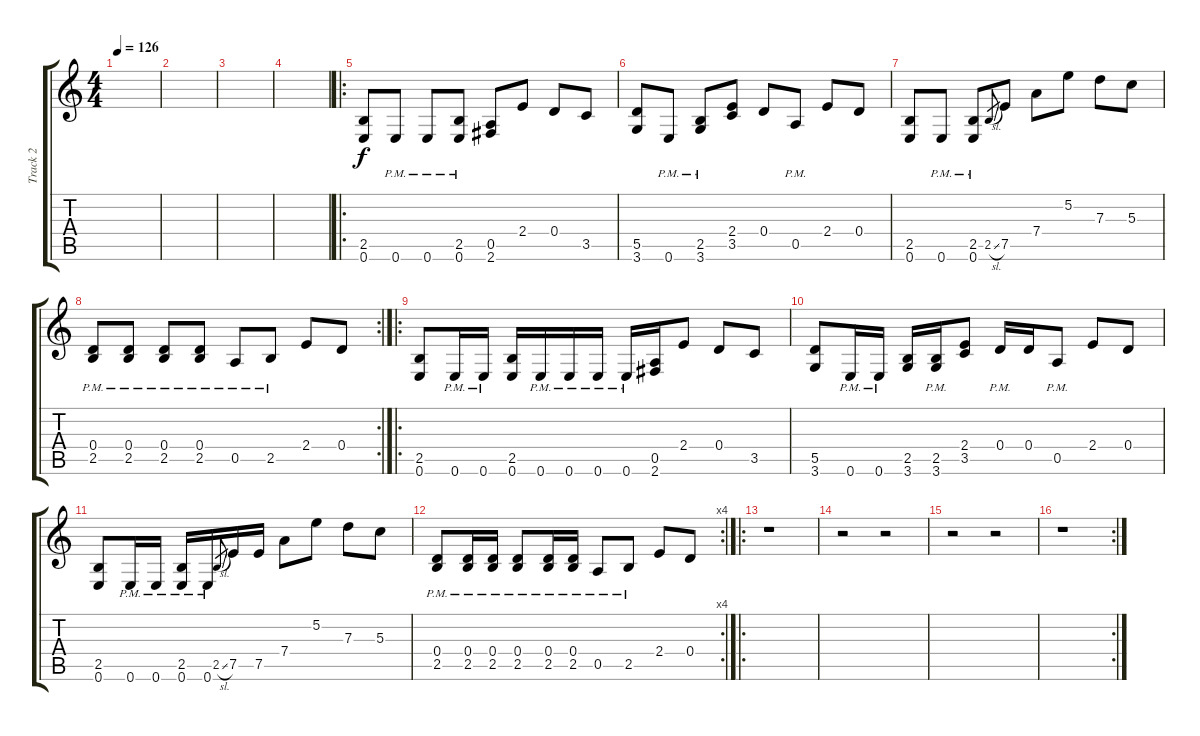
\track ("Track 2" "Track 2") {instrument distortionguitar}
\staff {score tabs}
\tuning (E4 B3 G3 D3 A2 E2) {hide}
\ts (4 4)
\tempo 126
\clef g2
\ks c
|
|
|
|
\ro
(2.5 0.6).8 0.6{pm}.8 0.6{pm}.8 (2.5 0.6{pm}).8 (0.5 2.6).8 2.4.8 0.4.8 3.5.8 |
(5.5 3.6).8 0.6{pm}.8 (2.5{pm} 3.6{pm}).8 (2.4 3.5).8 0.4.8 0.5{pm}.8 2.4.8 0.4.8 |
(2.5 0.6).8 0.6{pm}.8 (2.5 0.6{pm}).8 2.5{sl}.8{gr} 7.5.8 7.4.8 5.2.8 7.3.8 5.3.8 |
\rc 2
(0.4{pm} 2.5).8{instrument distortionguitar} (0.4{pm} 2.5{pm}).8 (0.4{pm} 2.5{pm}).8 (0.4{pm} 2.5{pm}).8 0.5{pm}.8 2.5{pm}.8 2.4.8 0.4.8 |
\ro
(2.5 0.6).8 0.6{pm}.16 0.6{pm}.16 (2.5 0.6).16 0.6{pm}.16 0.6{pm}.16 0.6{pm}.16 0.6{pm}.16 (0.5 2.6).16 2.4.8 0.4.8 3.5.8 |
(5.5 3.6).8 0.6{pm}.16 0.6{pm}.16 (2.5 3.6).16 (2.5 3.6{pm}).16 (2.4 3.5).8 0.4{pm}.16 0.4.16 0.5{pm}.8 2.4.8 0.4.8 |
(2.5 0.6).8 0.6{pm}.16 0.6{pm}.16 (2.5 0.6{pm}).16 0.6{pm}.16 2.5{sl}.8{gr} 7.5.16 7.5.16 7.4.8 5.2.8 7.3.8 5.3.8 |
\rc 4
(0.4{pm} 2.5).8{instrument distortionguitar} (0.4{pm} 2.5{pm}).16 (0.4{pm} 2.5{pm}).16 (0.4{pm} 2.5{pm}).8 (0.4{pm} 2.5{pm}).16 (0.4{pm} 2.5{pm}).16 0.5{pm}.8 2.5{pm}.8 2.4.8 0.4.8 |
\ro
r.1 |
r.2 r.2 |
r.2 r.2 |
\rc 2
r.1
